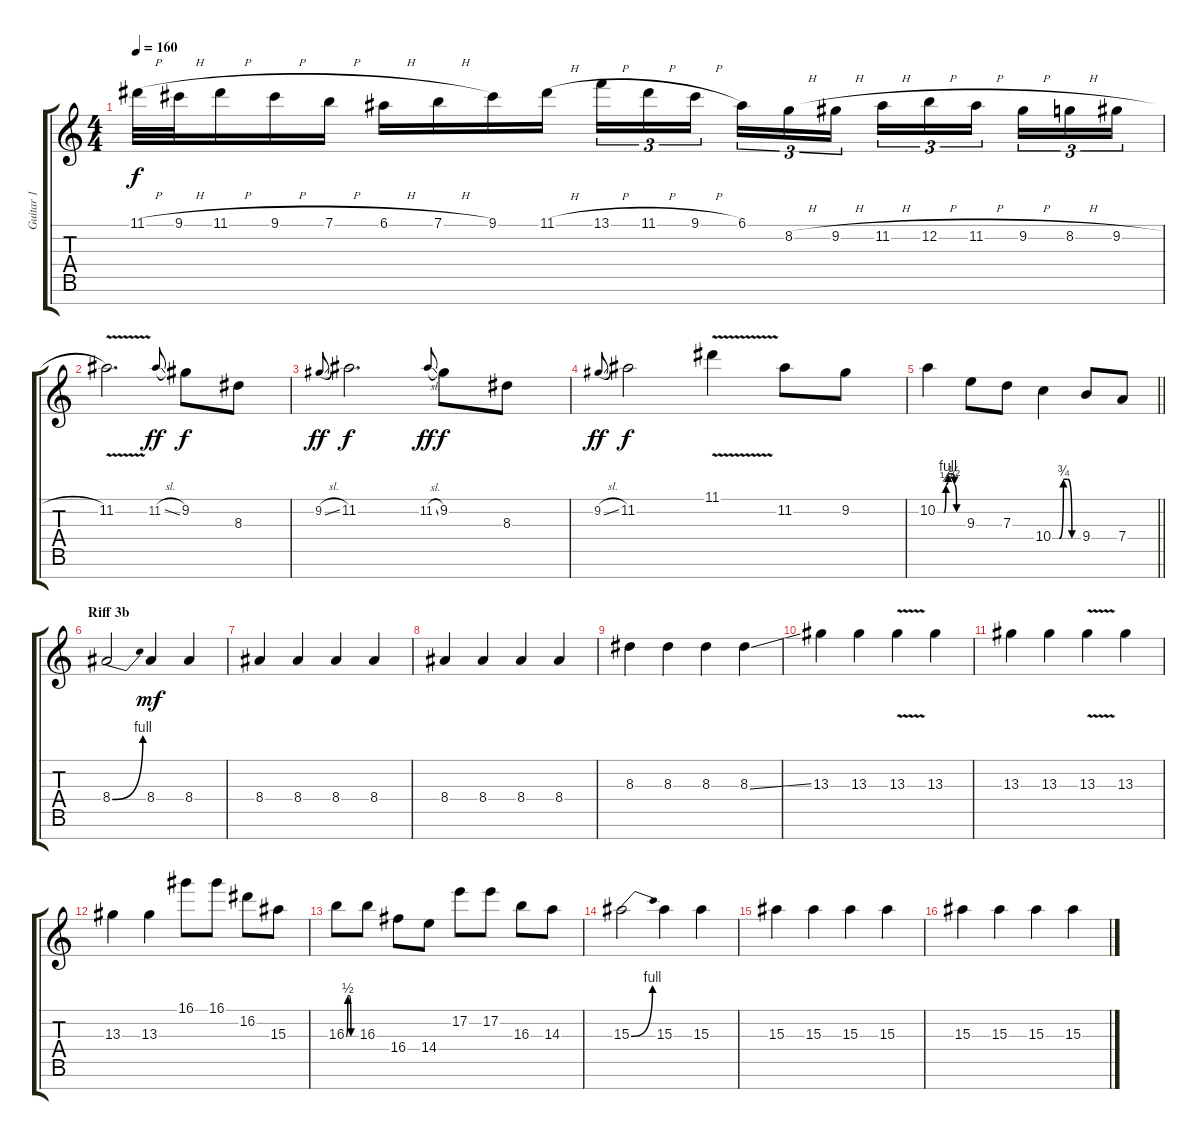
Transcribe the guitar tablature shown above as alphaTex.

\track ("Guitar 1" "Guitar 1") {instrument overdrivenguitar}
\staff {score tabs}
\tuning (E4 B3 G3 D3 A2 E2 B1) {hide}
\ts (4 4)
\tempo 160
\clef g2
\ks c
11.1{h}.32{dy f} 9.1{h}.32 11.1{h}.16 9.1{h}.16 7.1{h}.16 6.1{h}.16 7.1{h}.16 9.1.16 11.1{h}.16 13.1{h}.16{tu (3 2)} 11.1{h}.16{tu (3 2)} 9.1{h}.16{tu (3 2) beam splitsecondary} 6.1.16{tu (3 2)} 8.2{h}.16{tu (3 2)} 9.2{h}.16{tu (3 2)} 11.2{h}.16{tu (3 2)} 12.2{h}.16{tu (3 2)} 11.2{h}.16{tu (3 2) beam splitsecondary} 9.2{h}.16{tu (3 2)} 8.2{h}.16{tu (3 2)} 9.2{h}.16{tu (3 2)} |
11.2{v}.2{d} 11.2{sl}.8{gr onbeat dy ff} 9.2.8{dy f} 8.3.8 |
9.2{sl}.8{gr onbeat dy ff} 11.2.2{d dy f} 11.2{sl}.8{gr onbeat dy ff} 9.2.8{dy f} 8.3.8 |
9.2{sl}.8{gr onbeat dy ff} 11.2.2{dy f} 11.1{v}.4 11.2.8 9.2.8 |
\barLineRight lightlight
10.2{be (custom 0 0 10 0 15 0 20 2 25 4 35 4 40 2 45 0 60 0)}.4 9.3.8 7.3.8 10.4{be (custom 0 0 15 0 25 3 35 3 45 0 60 0)}.4 9.4.8 7.4.8 |
\section ("" "Riff 3b")
8.4{be (bend 0 0 60 4)}.2 8.4.4{dy mf} 8.4.4 |
8.4.4 8.4.4 8.4.4 8.4.4 |
8.4.4 8.4.4 8.4.4 8.4.4 |
8.3.4 8.3.4 8.3.4 8.3{ss}.4 |
13.3.4 13.3.4 13.3{v}.4 13.3.4 |
13.3.4 13.3.4 13.3{v}.4 13.3.4 |
13.3.4 13.3.4 16.1.8 16.1.8 16.2.8 15.3.8 |
16.3{be (custom 0 0 10 2 20 2 30 0 60 0)}.8 16.3.8 16.4.8 14.4.8 17.2.8 17.2.8 16.3.8 14.3.8 |
15.3{be (bend 0 0 60 4)}.2 15.3.4 15.3.4 |
15.3.4 15.3.4 15.3.4 15.3.4 |
15.3.4 15.3.4 15.3.4 15.3.4
